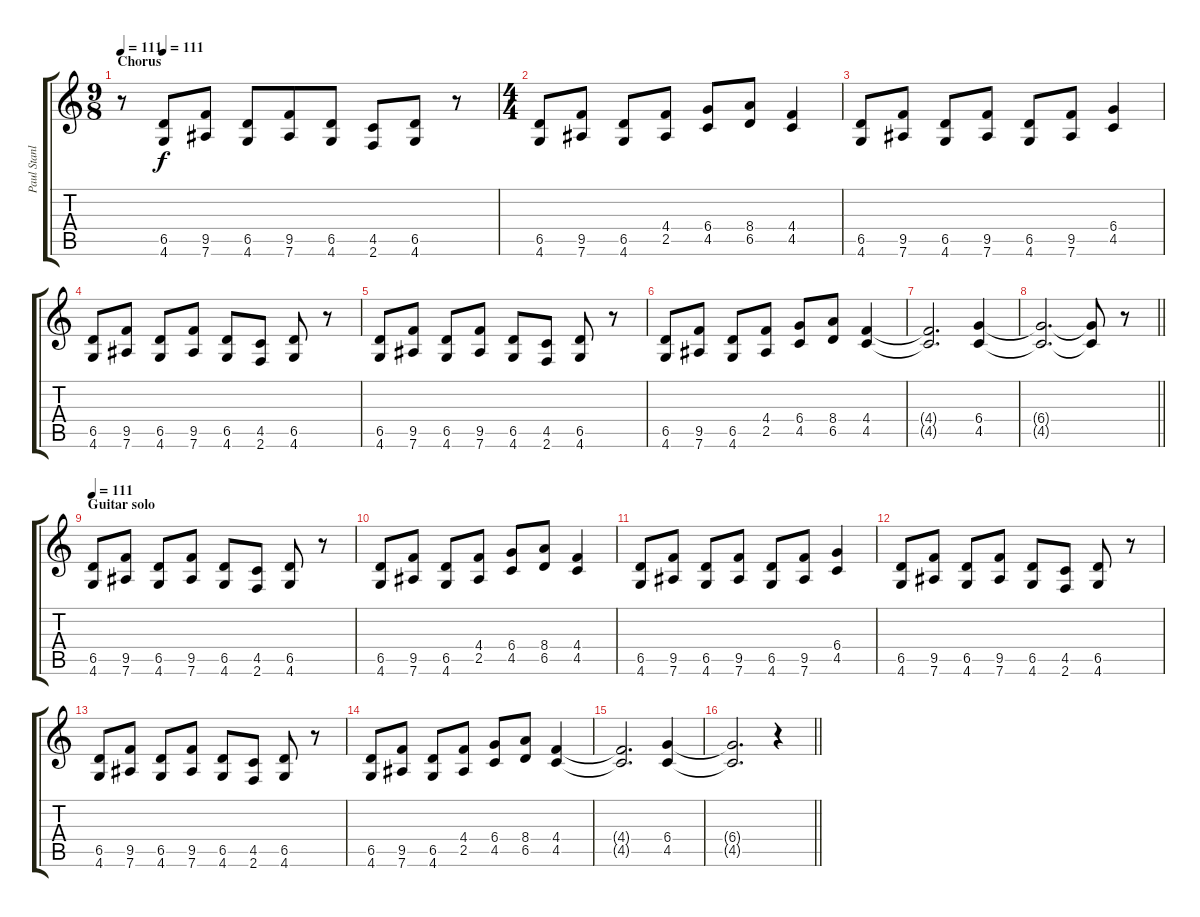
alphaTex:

\track ("Paul Stanley (Rhythm)" "Paul Stanl") {instrument distortionguitar}
\staff {score tabs}
\tuning (Eb4 Bb3 Gb3 Db3 Ab2 Eb2) {hide}
\ts (9 8)
\section ("" "Chorus")
\tempo 111
\tempo (111 0.1111111111111111)
\clef g2
\ks c
r.8{dy f} (6.5 4.6).8 (9.5 7.6).8 (6.5 4.6).8 (9.5 7.6).8 (6.5 4.6).8 (4.5 2.6).8 (6.5 4.6).8 r.8 |
\ts (4 4)
(6.5 4.6).8 (9.5 7.6).8 (6.5 4.6).8 (4.4 2.5).8 (6.4 4.5).8 (8.4 6.5).8 (4.4 4.5).4 |
(6.5 4.6).8 (9.5 7.6).8 (6.5 4.6).8 (9.5 7.6).8 (6.5 4.6).8 (9.5 7.6).8 (6.4 4.5).4 |
(6.5 4.6).8 (9.5 7.6).8 (6.5 4.6).8 (9.5 7.6).8 (6.5 4.6).8 (4.5 2.6).8 (6.5 4.6).8 r.8 |
(6.5 4.6).8 (9.5 7.6).8 (6.5 4.6).8 (9.5 7.6).8 (6.5 4.6).8 (4.5 2.6).8 (6.5 4.6).8 r.8 |
(6.5 4.6).8 (9.5 7.6).8 (6.5 4.6).8 (4.4 2.5).8 (6.4 4.5).8 (8.4 6.5).8 (4.4 4.5).4 |
(4.4{t} 4.5{t}).2{d} (6.4 4.5).4 |
\barLineRight lightlight
(6.4{t} 4.5{t}).2{d} (6.4{t} 4.5{t}).8 r.8 |
\section ("" "Guitar solo")
\tempo 111
(6.5 4.6).8 (9.5 7.6).8 (6.5 4.6).8 (9.5 7.6).8 (6.5 4.6).8 (4.5 2.6).8 (6.5 4.6).8 r.8 |
(6.5 4.6).8 (9.5 7.6).8 (6.5 4.6).8 (4.4 2.5).8 (6.4 4.5).8 (8.4 6.5).8 (4.4 4.5).4 |
(6.5 4.6).8 (9.5 7.6).8 (6.5 4.6).8 (9.5 7.6).8 (6.5 4.6).8 (9.5 7.6).8 (6.4 4.5).4 |
(6.5 4.6).8 (9.5 7.6).8 (6.5 4.6).8 (9.5 7.6).8 (6.5 4.6).8 (4.5 2.6).8 (6.5 4.6).8 r.8 |
(6.5 4.6).8 (9.5 7.6).8 (6.5 4.6).8 (9.5 7.6).8 (6.5 4.6).8 (4.5 2.6).8 (6.5 4.6).8 r.8 |
(6.5 4.6).8 (9.5 7.6).8 (6.5 4.6).8 (4.4 2.5).8 (6.4 4.5).8 (8.4 6.5).8 (4.4 4.5).4 |
(4.4{t} 4.5{t}).2{d} (6.4 4.5).4 |
\barLineRight lightlight
(6.4{t} 4.5{t}).2{d} r.4
